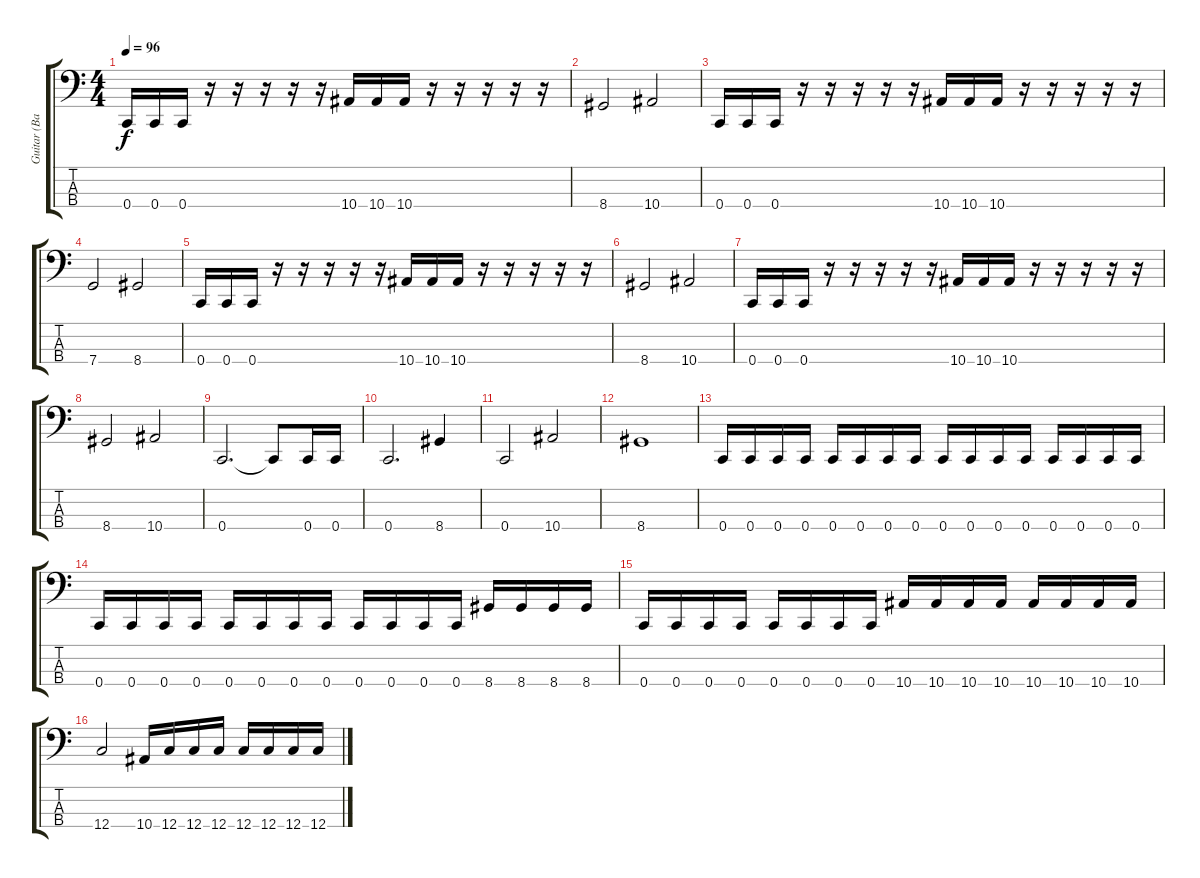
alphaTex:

\track ("Guitar (Bass)" "Guitar (Ba") {instrument electricbasspick}
\staff {score tabs}
\tuning (F2 C2 G1 C1) {hide}
\ts (4 4)
\tempo 96
\clef f4
\ks c
0.4.16{dy f} 0.4.16 0.4.16 r.16 r.16 r.16 r.16 r.16 10.4.16 10.4.16 10.4.16 r.16 r.16 r.16 r.16 r.16 |
8.4.2 10.4.2 |
0.4.16 0.4.16 0.4.16 r.16 r.16 r.16 r.16 r.16 10.4.16 10.4.16 10.4.16 r.16 r.16 r.16 r.16 r.16 |
7.4.2 8.4.2 |
0.4.16 0.4.16 0.4.16 r.16 r.16 r.16 r.16 r.16 10.4.16 10.4.16 10.4.16 r.16 r.16 r.16 r.16 r.16 |
8.4.2 10.4.2 |
0.4.16 0.4.16 0.4.16 r.16 r.16 r.16 r.16 r.16 10.4.16 10.4.16 10.4.16 r.16 r.16 r.16 r.16 r.16 |
8.4.2 10.4.2 |
0.4.2{d} 0.4{t}.8 0.4.16 0.4.16 |
0.4.2{d} 8.4.4 |
0.4.2 10.4.2 |
8.4.1 |
0.4.16 0.4.16 0.4.16 0.4.16 0.4.16 0.4.16 0.4.16 0.4.16 0.4.16 0.4.16 0.4.16 0.4.16 0.4.16 0.4.16 0.4.16 0.4.16 |
0.4.16 0.4.16 0.4.16 0.4.16 0.4.16 0.4.16 0.4.16 0.4.16 0.4.16 0.4.16 0.4.16 0.4.16 8.4.16 8.4.16 8.4.16 8.4.16 |
0.4.16 0.4.16 0.4.16 0.4.16 0.4.16 0.4.16 0.4.16 0.4.16 10.4.16 10.4.16 10.4.16 10.4.16 10.4.16 10.4.16 10.4.16 10.4.16 |
12.4.2 10.4.16 12.4.16 12.4.16 12.4.16 12.4.16 12.4.16 12.4.16 12.4.16
